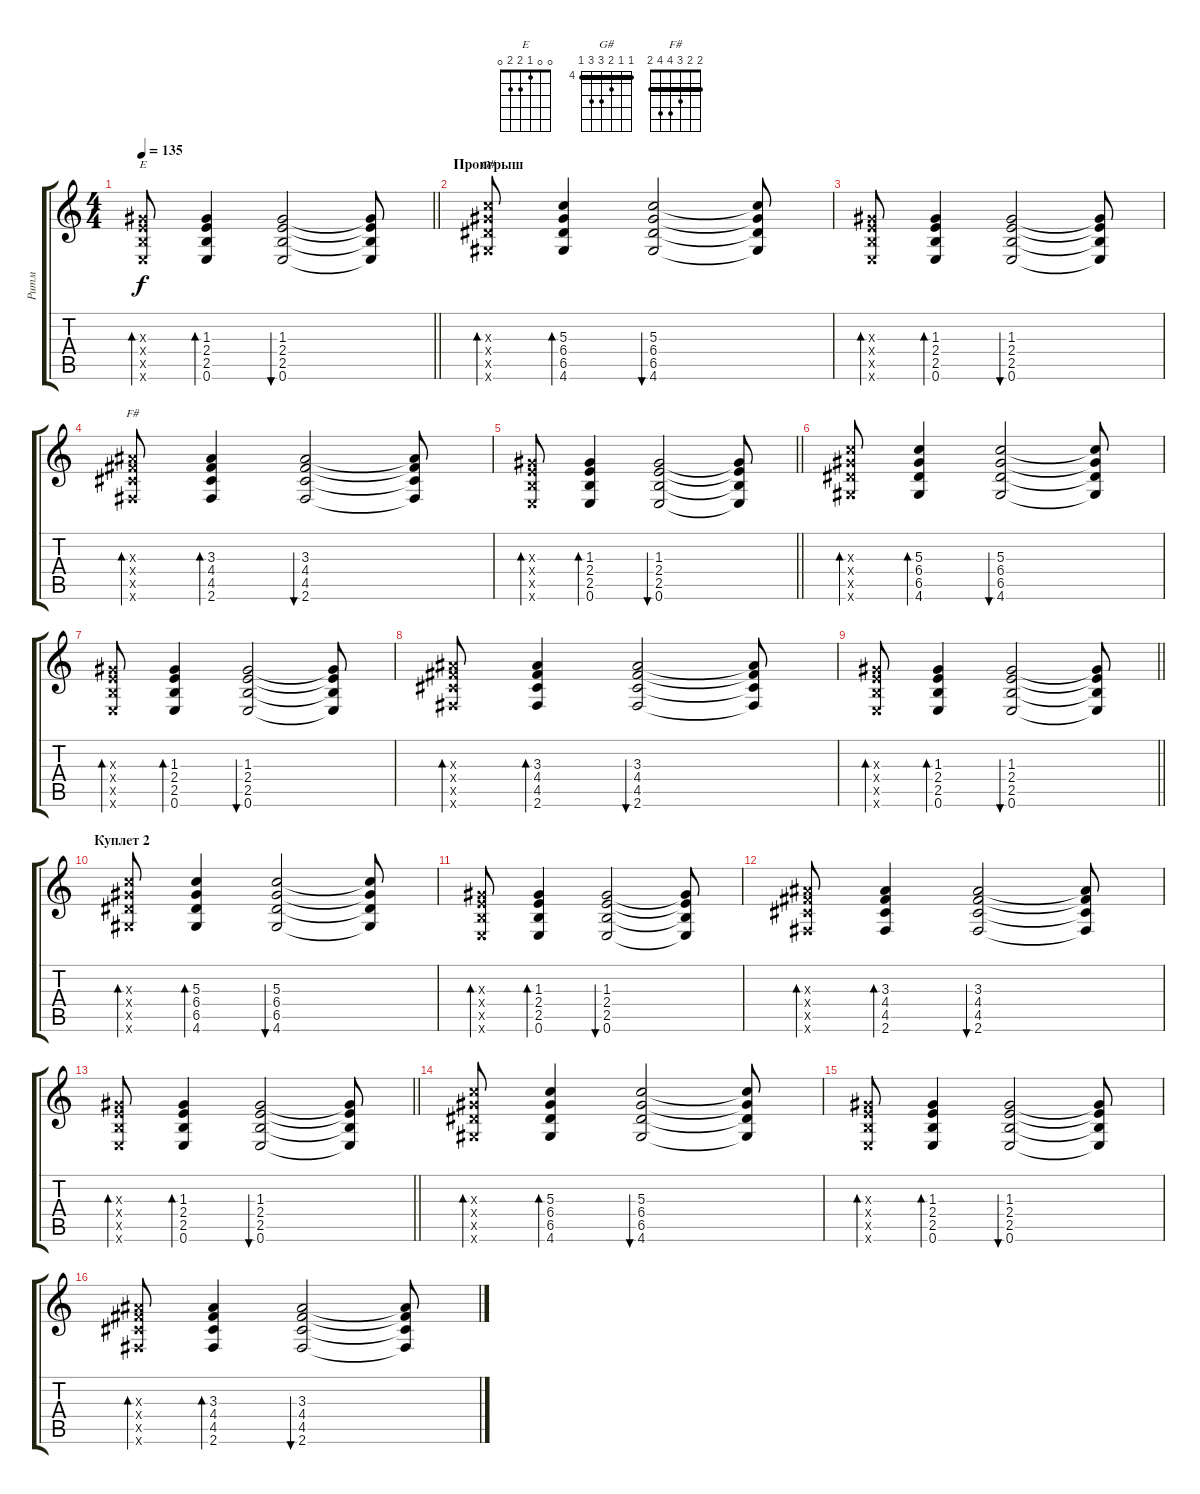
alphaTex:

\track ("Ритм" "Ритм") {instrument acousticguitarnylon}
\staff {score tabs}
\tuning (E4 B3 G3 D3 A2 E2) {hide}
\chord ("E" 0 0 1 2 2 0)
\chord ("G#" 4 4 5 6 6 4) {firstfret 4 barre 4}
\chord ("F#" 2 2 3 4 4 2) {barre 2}
\ts (4 4)
\tempo 135
\clef g2
\barLineRight lightlight
\ks c
(1.3{x} 2.4{x} 2.5{x} 0.6{x}).8{bd 60 ch "E" dy f} (1.3 2.4 2.5 0.6).4{bd 60} (1.3 2.4 2.5 0.6).2{bu 60} (1.3{t} 2.4{t} 2.5{t} 0.6{t}).8 |
\section ("" "Проигрыш")
(5.3{x} 6.4{x} 6.5{x} 4.6{x}).8{bd 60 ch "G#"} (5.3 6.4 6.5 4.6).4{bd 60} (5.3 6.4 6.5 4.6).2{bu 60} (5.3{t} 6.4{t} 6.5{t} 4.6{t}).8 |
(1.3{x} 2.4{x} 2.5{x} 0.6{x}).8{bd 60} (1.3 2.4 2.5 0.6).4{bd 60} (1.3 2.4 2.5 0.6).2{bu 60} (1.3{t} 2.4{t} 2.5{t} 0.6{t}).8 |
(3.3{x} 4.4{x} 4.5{x} 2.6{x}).8{bd 60 ch "F#"} (3.3 4.4 4.5 2.6).4{bd 60} (3.3 4.4 4.5 2.6).2{bu 60} (3.3{t} 4.4{t} 4.5{t} 2.6{t}).8 |
\barLineRight lightlight
(1.3{x} 2.4{x} 2.5{x} 0.6{x}).8{bd 60} (1.3 2.4 2.5 0.6).4{bd 60} (1.3 2.4 2.5 0.6).2{bu 60} (1.3{t} 2.4{t} 2.5{t} 0.6{t}).8 |
(5.3{x} 6.4{x} 6.5{x} 4.6{x}).8{bd 60} (5.3 6.4 6.5 4.6).4{bd 60} (5.3 6.4 6.5 4.6).2{bu 60} (5.3{t} 6.4{t} 6.5{t} 4.6{t}).8 |
(1.3{x} 2.4{x} 2.5{x} 0.6{x}).8{bd 60} (1.3 2.4 2.5 0.6).4{bd 60} (1.3 2.4 2.5 0.6).2{bu 60} (1.3{t} 2.4{t} 2.5{t} 0.6{t}).8 |
(3.3{x} 4.4{x} 4.5{x} 2.6{x}).8{bd 60} (3.3 4.4 4.5 2.6).4{bd 60} (3.3 4.4 4.5 2.6).2{bu 60} (3.3{t} 4.4{t} 4.5{t} 2.6{t}).8 |
\barLineRight lightlight
(1.3{x} 2.4{x} 2.5{x} 0.6{x}).8{bd 60} (1.3 2.4 2.5 0.6).4{bd 60} (1.3 2.4 2.5 0.6).2{bu 60} (1.3{t} 2.4{t} 2.5{t} 0.6{t}).8 |
\section ("" "Куплет 2")
(5.3{x} 6.4{x} 6.5{x} 4.6{x}).8{bd 60} (5.3 6.4 6.5 4.6).4{bd 60} (5.3 6.4 6.5 4.6).2{bu 60} (5.3{t} 6.4{t} 6.5{t} 4.6{t}).8 |
(1.3{x} 2.4{x} 2.5{x} 0.6{x}).8{bd 60} (1.3 2.4 2.5 0.6).4{bd 60} (1.3 2.4 2.5 0.6).2{bu 60} (1.3{t} 2.4{t} 2.5{t} 0.6{t}).8 |
(3.3{x} 4.4{x} 4.5{x} 2.6{x}).8{bd 60} (3.3 4.4 4.5 2.6).4{bd 60} (3.3 4.4 4.5 2.6).2{bu 60} (3.3{t} 4.4{t} 4.5{t} 2.6{t}).8 |
\barLineRight lightlight
(1.3{x} 2.4{x} 2.5{x} 0.6{x}).8{bd 60} (1.3 2.4 2.5 0.6).4{bd 60} (1.3 2.4 2.5 0.6).2{bu 60} (1.3{t} 2.4{t} 2.5{t} 0.6{t}).8 |
(5.3{x} 6.4{x} 6.5{x} 4.6{x}).8{bd 60} (5.3 6.4 6.5 4.6).4{bd 60} (5.3 6.4 6.5 4.6).2{bu 60} (5.3{t} 6.4{t} 6.5{t} 4.6{t}).8 |
(1.3{x} 2.4{x} 2.5{x} 0.6{x}).8{bd 60} (1.3 2.4 2.5 0.6).4{bd 60} (1.3 2.4 2.5 0.6).2{bu 60} (1.3{t} 2.4{t} 2.5{t} 0.6{t}).8 |
(3.3{x} 4.4{x} 4.5{x} 2.6{x}).8{bd 60} (3.3 4.4 4.5 2.6).4{bd 60} (3.3 4.4 4.5 2.6).2{bu 60} (3.3{t} 4.4{t} 4.5{t} 2.6{t}).8
